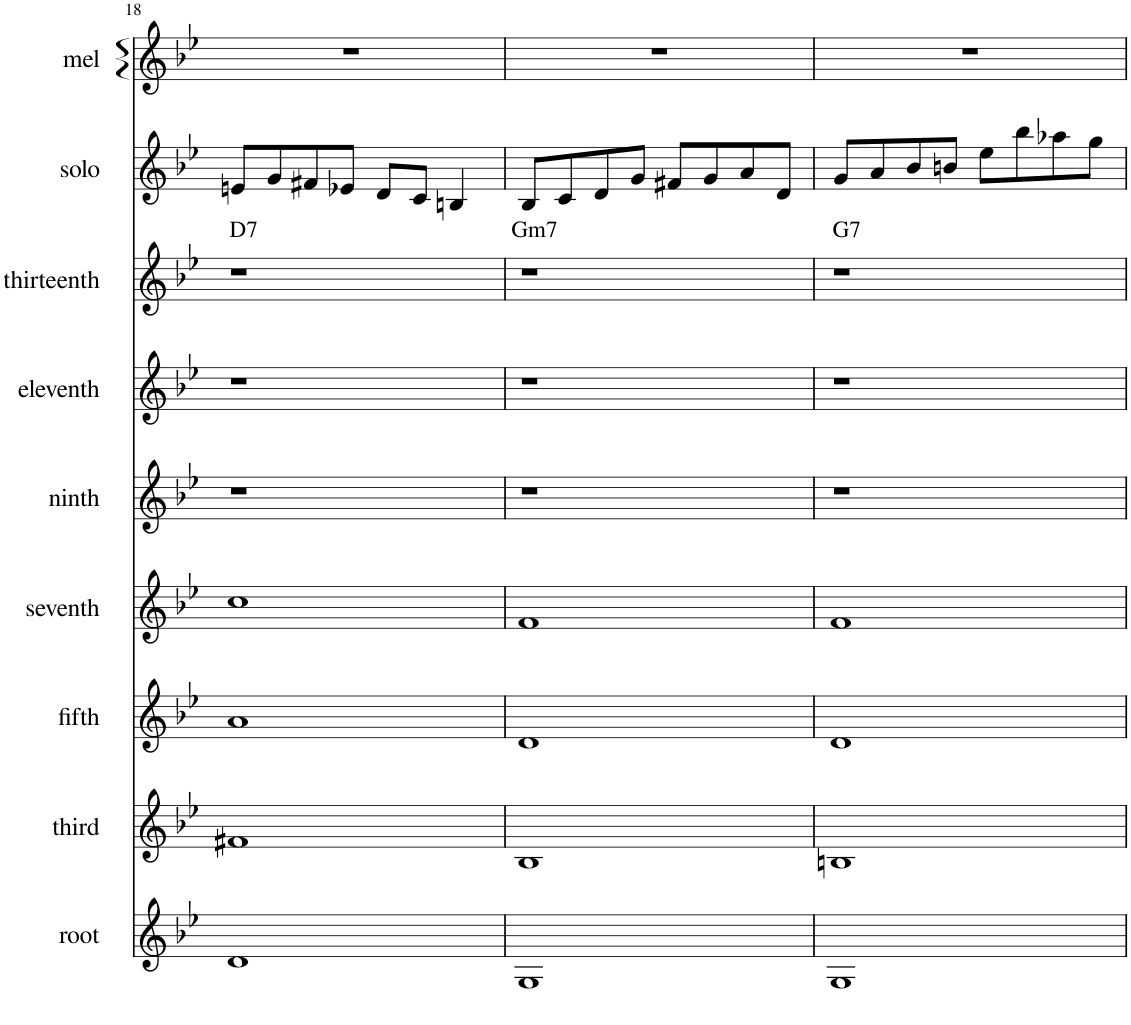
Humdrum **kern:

**kern	**kern	**kern	**kern	**kern	**kern	**kern	**kern	**text	**kern
*part9	*part8	*part7	*part6	*part5	*part4	*part3	*part2	*part2	*part1
*staff9	*staff8	*staff7	*staff6	*staff5	*staff4	*staff3	*staff2	*staff2	*staff1
*I"root	*I"third	*I"fifth	*I"seventh	*I"ninth	*I"eleventh	*I"thirteenth	*I"solo	*	*I"mel
*I'root	*I'third	*I'fifth	*I'seventh	*I'ninth	*I'eleventh	*I'thirteenth	*I'solo	*	*I'mel
!!LO:PB:g=z
*clefG2	*clefG2	*clefG2	*clefG2	*clefG2	*clefG2	*clefG2	*clefG2	*	*clefG2
*k[b-e-]	*k[b-e-]	*k[b-e-]	*k[b-e-]	*k[b-e-]	*k[b-e-]	*k[b-e-]	*k[b-e-]	*	*k[b-e-]
*M4/4	*M4/4	*M4/4	*M4/4	*M4/4	*M4/4	*M4/4	*M4/4	*	*M4/4
=18	=18	=18	=18	=18	=18	=18	=18	=18	=18
!	!	!	!	!	!	!	!	!LO:LY:b	!
1d	1f#X	1a	1cc	1r	1r	1r	8en/L	D7	1r
.	.	.	.	.	.	.	8g/	.	.
.	.	.	.	.	.	.	8f#X/	.	.
.	.	.	.	.	.	.	8e-X/J	.	.
.	.	.	.	.	.	.	8d/L	.	.
.	.	.	.	.	.	.	8c/J	.	.
.	.	.	.	.	.	.	4Bn/	.	.
=19	=19	=19	=19	=19	=19	=19	=19	=19	=19
!	!	!	!	!	!	!	!	!LO:LY:b	!
1G	1B-	1d	1f	1r	1r	1r	8B-/L	Gm7	1r
.	.	.	.	.	.	.	8c/	.	.
.	.	.	.	.	.	.	8d/	.	.
.	.	.	.	.	.	.	8g/J	.	.
.	.	.	.	.	.	.	8f#X/L	.	.
.	.	.	.	.	.	.	8g/	.	.
.	.	.	.	.	.	.	8a/	.	.
.	.	.	.	.	.	.	8d/J	.	.
=20	=20	=20	=20	=20	=20	=20	=20	=20	=20
!	!	!	!	!	!	!	!	!LO:LY:b	!
1G	1Bn	1d	1f	1r	1r	1r	8g/L	G7	1r
.	.	.	.	.	.	.	8a/	.	.
.	.	.	.	.	.	.	8b-/	.	.
.	.	.	.	.	.	.	8bn/J	.	.
.	.	.	.	.	.	.	8ee-\L	.	.
.	.	.	.	.	.	.	8bb-\	.	.
.	.	.	.	.	.	.	8aa-X\	.	.
.	.	.	.	.	.	.	8gg\J	.	.
=	=	=	=	=	=	=	=	=	=
*-	*-	*-	*-	*-	*-	*-	*-	*-	*-
